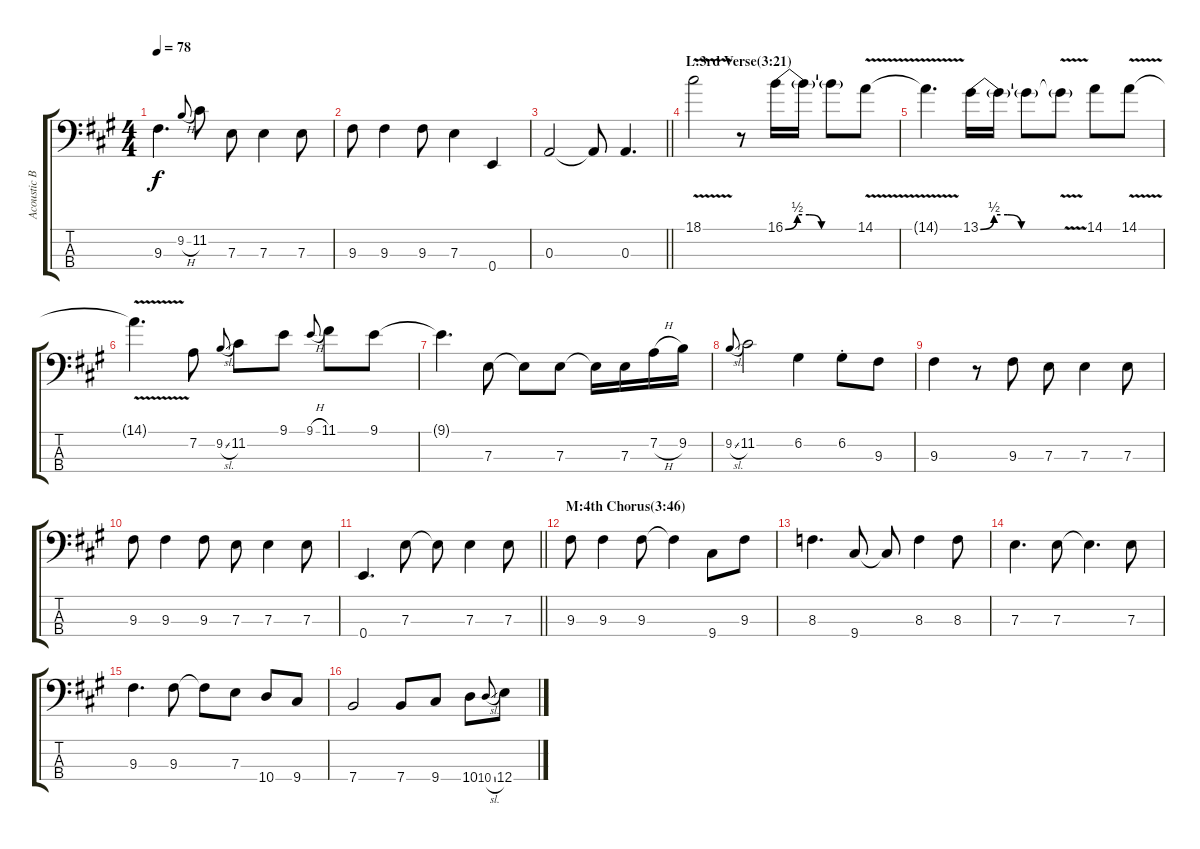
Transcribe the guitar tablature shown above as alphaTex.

\track ("Acoustic Bass" "Acoustic B") {instrument electricbassfinger}
\staff {score tabs}
\tuning (G2 D2 A1 E1) {hide}
\ts (4 4)
\tempo 78
\clef f4
\ks a
9.3{t}.4{d dy f} 9.2{h}.8{gr onbeat} 11.2.8 7.3.8 7.3.4 7.3.8 |
9.3.8 9.3.4 9.3.8 7.3.4 0.4.4 |
\barLineRight lightlight
0.3.2 0.3{t}.8 0.3.4{d} |
\section ("" "L:3rd Verse(3:21)")
18.1{v}.2 r.8 16.1{be (custom 0 0 10 2 20 2 30 0 60 0)}.16 16.1{t}.16 16.1{t}.8 14.1{v}.8 |
14.1{t}.4{d} 13.1{be (custom 0 0 10 2 20 2 30 0 60 0)}.16 13.1{t}.16 13.1{t}.8 13.1{v t}.8 14.1.8 14.1{v}.8 |
14.1{t}.4{d} 7.2.8 9.2{sl}.8{gr onbeat} 11.2.8 9.1.8 9.1{h}.8{gr onbeat} 11.1.8 9.1.8 |
9.1{t}.4{d} 7.3.8 7.3{t}.8 7.3.8 7.3{t}.16 7.3.16 7.2{h}.16 9.2.16 |
9.2{sl}.8{gr onbeat} 11.2.2 6.2.4 6.2{st}.8 9.3.8 |
9.3.4 r.8 9.3.8 7.3.8 7.3.4 7.3.8 |
9.3.8 9.3.4 9.3.8 7.3.8 7.3.4 7.3.8 |
\barLineRight lightlight
0.4.4{d} 7.3.8 7.3{t}.8 7.3.4 7.3.8 |
\section ("" "M:4th Chorus(3:46)")
9.3.8 9.3.4 9.3.8 9.3{t}.4 9.4.8 9.3.8 |
8.3.4{d} 9.4.8 9.4{t}.8 8.3.4 8.3.8 |
7.3.4{d} 7.3.8 7.3{t}.4{d} 7.3.8 |
9.3.4{d} 9.3.8 9.3{t}.8 7.3.8 10.4.8 9.4.8 |
7.4.2 7.4.8 9.4.8 10.4.8 10.4{sl}.8{gr onbeat} 12.4.8
